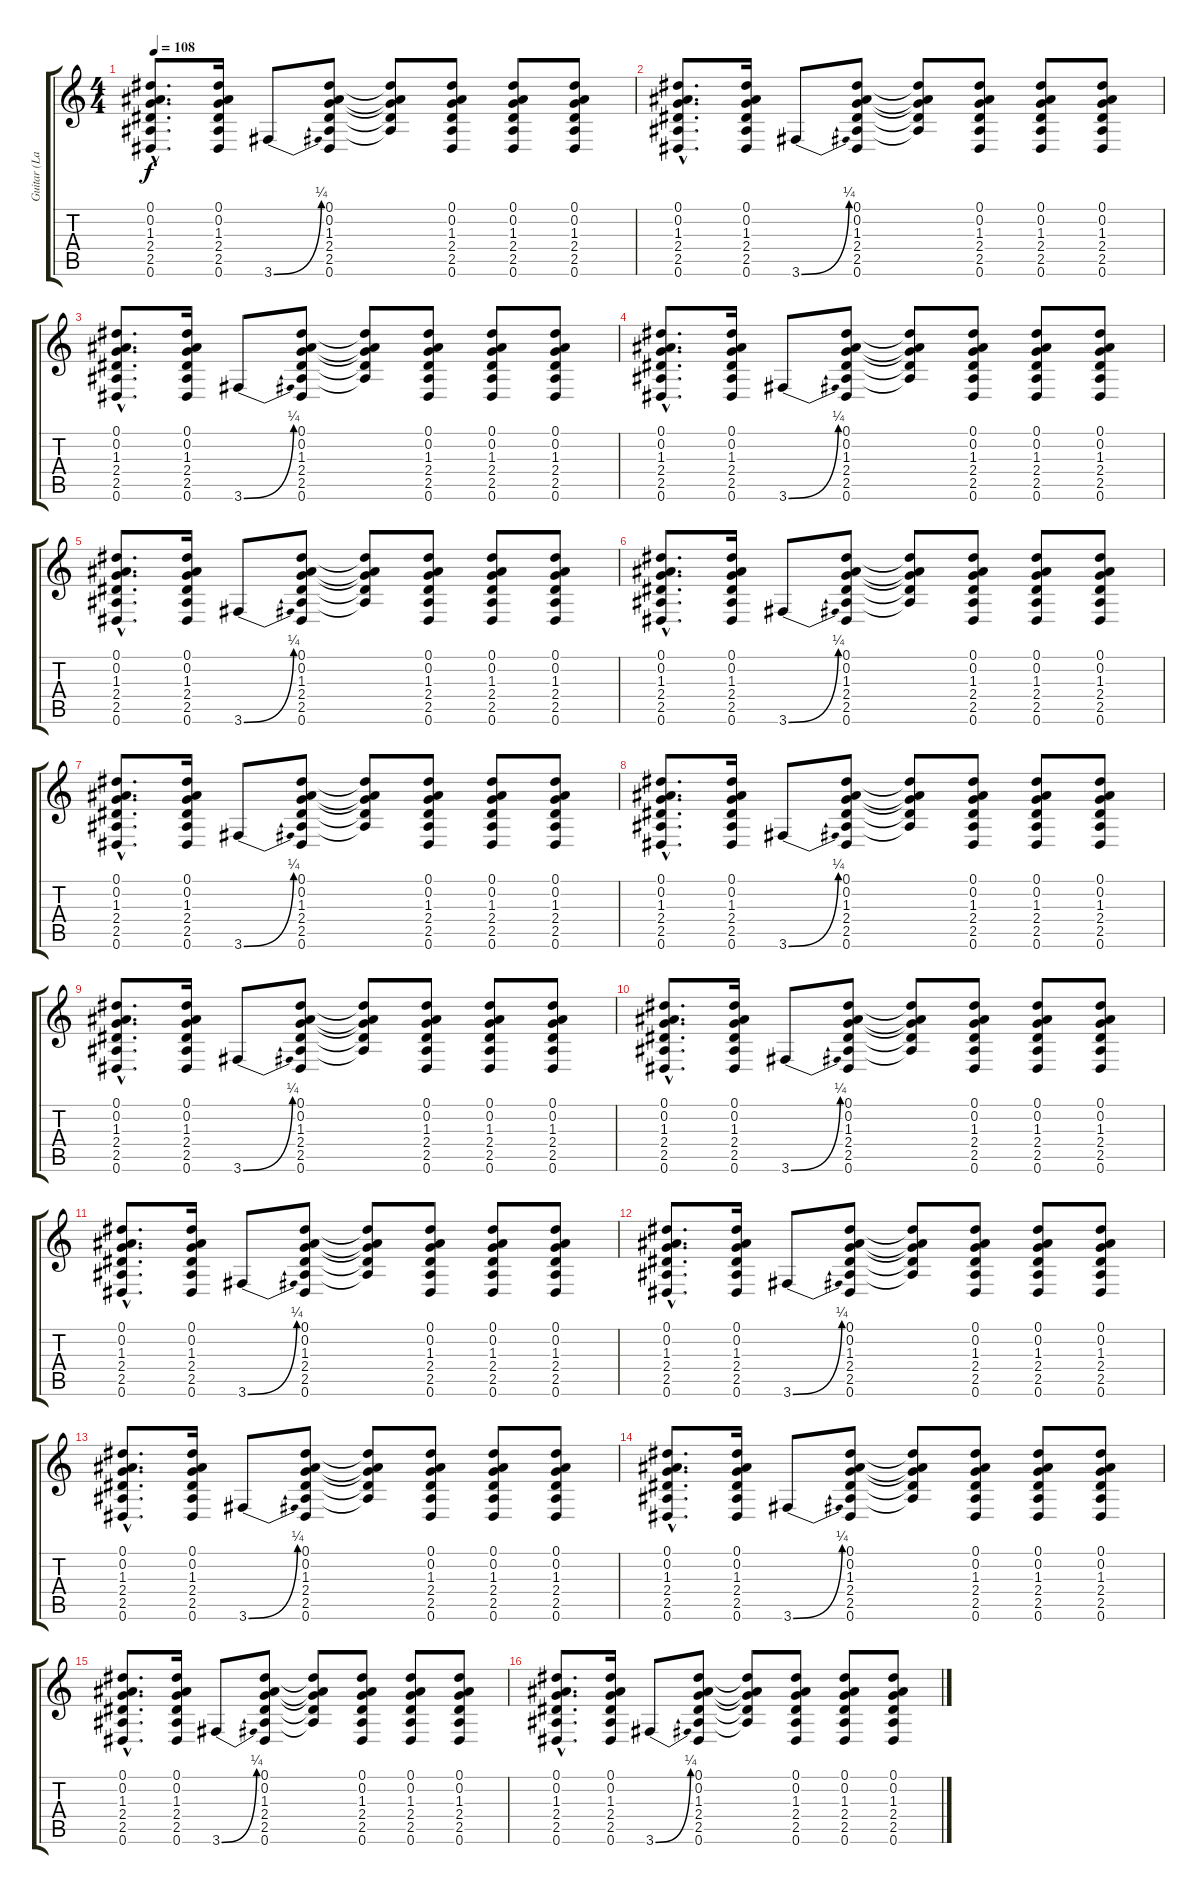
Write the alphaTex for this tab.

\track ("Guitar (Larry Lee)" "Guitar (La") {instrument overdrivenguitar}
\staff {score tabs}
\tuning (Eb4 Bb3 Gb3 Db3 Ab2 Eb2) {hide}
\ts (4 4)
\tempo 108
\clef g2
\ks c
(0.1{hac} 0.2{hac} 1.3{hac} 2.4{hac} 2.5{hac} 0.6{hac}).8{d dy f} (0.1 0.2 1.3 2.4 2.5 0.6).16 3.6{be (bend 0 0 60 1)}.8 (0.1 0.2 1.3 2.4 2.5 0.6).8 (0.1{t} 0.2{t} 1.3{t} 2.4{t} 2.5{t}).8 (0.1 0.2 1.3 2.4 2.5 0.6).8 (0.1 0.2 1.3 2.4 2.5 0.6).8 (0.1 0.2 1.3 2.4 2.5 0.6).8 |
(0.1{hac} 0.2{hac} 1.3{hac} 2.4{hac} 2.5{hac} 0.6{hac}).8{d} (0.1 0.2 1.3 2.4 2.5 0.6).16 3.6{be (bend 0 0 60 1)}.8 (0.1 0.2 1.3 2.4 2.5 0.6).8 (0.1{t} 0.2{t} 1.3{t} 2.4{t} 2.5{t}).8 (0.1 0.2 1.3 2.4 2.5 0.6).8 (0.1 0.2 1.3 2.4 2.5 0.6).8 (0.1 0.2 1.3 2.4 2.5 0.6).8 |
(0.1{hac} 0.2{hac} 1.3{hac} 2.4{hac} 2.5{hac} 0.6{hac}).8{d} (0.1 0.2 1.3 2.4 2.5 0.6).16 3.6{be (bend 0 0 60 1)}.8 (0.1 0.2 1.3 2.4 2.5 0.6).8 (0.1{t} 0.2{t} 1.3{t} 2.4{t} 2.5{t}).8 (0.1 0.2 1.3 2.4 2.5 0.6).8 (0.1 0.2 1.3 2.4 2.5 0.6).8 (0.1 0.2 1.3 2.4 2.5 0.6).8 |
(0.1{hac} 0.2{hac} 1.3{hac} 2.4{hac} 2.5{hac} 0.6{hac}).8{d} (0.1 0.2 1.3 2.4 2.5 0.6).16 3.6{be (bend 0 0 60 1)}.8 (0.1 0.2 1.3 2.4 2.5 0.6).8 (0.1{t} 0.2{t} 1.3{t} 2.4{t} 2.5{t}).8 (0.1 0.2 1.3 2.4 2.5 0.6).8 (0.1 0.2 1.3 2.4 2.5 0.6).8 (0.1 0.2 1.3 2.4 2.5 0.6).8 |
(0.1{hac} 0.2{hac} 1.3{hac} 2.4{hac} 2.5{hac} 0.6{hac}).8{d} (0.1 0.2 1.3 2.4 2.5 0.6).16 3.6{be (bend 0 0 60 1)}.8 (0.1 0.2 1.3 2.4 2.5 0.6).8 (0.1{t} 0.2{t} 1.3{t} 2.4{t} 2.5{t}).8 (0.1 0.2 1.3 2.4 2.5 0.6).8 (0.1 0.2 1.3 2.4 2.5 0.6).8 (0.1 0.2 1.3 2.4 2.5 0.6).8 |
(0.1{hac} 0.2{hac} 1.3{hac} 2.4{hac} 2.5{hac} 0.6{hac}).8{d} (0.1 0.2 1.3 2.4 2.5 0.6).16 3.6{be (bend 0 0 60 1)}.8 (0.1 0.2 1.3 2.4 2.5 0.6).8 (0.1{t} 0.2{t} 1.3{t} 2.4{t} 2.5{t}).8 (0.1 0.2 1.3 2.4 2.5 0.6).8 (0.1 0.2 1.3 2.4 2.5 0.6).8 (0.1 0.2 1.3 2.4 2.5 0.6).8 |
(0.1{hac} 0.2{hac} 1.3{hac} 2.4{hac} 2.5{hac} 0.6{hac}).8{d} (0.1 0.2 1.3 2.4 2.5 0.6).16 3.6{be (bend 0 0 60 1)}.8 (0.1 0.2 1.3 2.4 2.5 0.6).8 (0.1{t} 0.2{t} 1.3{t} 2.4{t} 2.5{t}).8 (0.1 0.2 1.3 2.4 2.5 0.6).8 (0.1 0.2 1.3 2.4 2.5 0.6).8 (0.1 0.2 1.3 2.4 2.5 0.6).8 |
(0.1{hac} 0.2{hac} 1.3{hac} 2.4{hac} 2.5{hac} 0.6{hac}).8{d} (0.1 0.2 1.3 2.4 2.5 0.6).16 3.6{be (bend 0 0 60 1)}.8 (0.1 0.2 1.3 2.4 2.5 0.6).8 (0.1{t} 0.2{t} 1.3{t} 2.4{t} 2.5{t}).8 (0.1 0.2 1.3 2.4 2.5 0.6).8 (0.1 0.2 1.3 2.4 2.5 0.6).8 (0.1 0.2 1.3 2.4 2.5 0.6).8 |
(0.1{hac} 0.2{hac} 1.3{hac} 2.4{hac} 2.5{hac} 0.6{hac}).8{d} (0.1 0.2 1.3 2.4 2.5 0.6).16 3.6{be (bend 0 0 60 1)}.8 (0.1 0.2 1.3 2.4 2.5 0.6).8 (0.1{t} 0.2{t} 1.3{t} 2.4{t} 2.5{t}).8 (0.1 0.2 1.3 2.4 2.5 0.6).8 (0.1 0.2 1.3 2.4 2.5 0.6).8 (0.1 0.2 1.3 2.4 2.5 0.6).8 |
(0.1{hac} 0.2{hac} 1.3{hac} 2.4{hac} 2.5{hac} 0.6{hac}).8{d} (0.1 0.2 1.3 2.4 2.5 0.6).16 3.6{be (bend 0 0 60 1)}.8 (0.1 0.2 1.3 2.4 2.5 0.6).8 (0.1{t} 0.2{t} 1.3{t} 2.4{t} 2.5{t}).8 (0.1 0.2 1.3 2.4 2.5 0.6).8 (0.1 0.2 1.3 2.4 2.5 0.6).8 (0.1 0.2 1.3 2.4 2.5 0.6).8 |
(0.1{hac} 0.2{hac} 1.3{hac} 2.4{hac} 2.5{hac} 0.6{hac}).8{d} (0.1 0.2 1.3 2.4 2.5 0.6).16 3.6{be (bend 0 0 60 1)}.8 (0.1 0.2 1.3 2.4 2.5 0.6).8 (0.1{t} 0.2{t} 1.3{t} 2.4{t} 2.5{t}).8 (0.1 0.2 1.3 2.4 2.5 0.6).8 (0.1 0.2 1.3 2.4 2.5 0.6).8 (0.1 0.2 1.3 2.4 2.5 0.6).8 |
(0.1{hac} 0.2{hac} 1.3{hac} 2.4{hac} 2.5{hac} 0.6{hac}).8{d} (0.1 0.2 1.3 2.4 2.5 0.6).16 3.6{be (bend 0 0 60 1)}.8 (0.1 0.2 1.3 2.4 2.5 0.6).8 (0.1{t} 0.2{t} 1.3{t} 2.4{t} 2.5{t}).8 (0.1 0.2 1.3 2.4 2.5 0.6).8 (0.1 0.2 1.3 2.4 2.5 0.6).8 (0.1 0.2 1.3 2.4 2.5 0.6).8 |
(0.1{hac} 0.2{hac} 1.3{hac} 2.4{hac} 2.5{hac} 0.6{hac}).8{d} (0.1 0.2 1.3 2.4 2.5 0.6).16 3.6{be (bend 0 0 60 1)}.8 (0.1 0.2 1.3 2.4 2.5 0.6).8 (0.1{t} 0.2{t} 1.3{t} 2.4{t} 2.5{t}).8 (0.1 0.2 1.3 2.4 2.5 0.6).8 (0.1 0.2 1.3 2.4 2.5 0.6).8 (0.1 0.2 1.3 2.4 2.5 0.6).8 |
(0.1{hac} 0.2{hac} 1.3{hac} 2.4{hac} 2.5{hac} 0.6{hac}).8{d} (0.1 0.2 1.3 2.4 2.5 0.6).16 3.6{be (bend 0 0 60 1)}.8 (0.1 0.2 1.3 2.4 2.5 0.6).8 (0.1{t} 0.2{t} 1.3{t} 2.4{t} 2.5{t}).8 (0.1 0.2 1.3 2.4 2.5 0.6).8 (0.1 0.2 1.3 2.4 2.5 0.6).8 (0.1 0.2 1.3 2.4 2.5 0.6).8 |
(0.1{hac} 0.2{hac} 1.3{hac} 2.4{hac} 2.5{hac} 0.6{hac}).8{d} (0.1 0.2 1.3 2.4 2.5 0.6).16 3.6{be (bend 0 0 60 1)}.8 (0.1 0.2 1.3 2.4 2.5 0.6).8 (0.1{t} 0.2{t} 1.3{t} 2.4{t} 2.5{t}).8 (0.1 0.2 1.3 2.4 2.5 0.6).8 (0.1 0.2 1.3 2.4 2.5 0.6).8 (0.1 0.2 1.3 2.4 2.5 0.6).8 |
(0.1{hac} 0.2{hac} 1.3{hac} 2.4{hac} 2.5{hac} 0.6{hac}).8{d} (0.1 0.2 1.3 2.4 2.5 0.6).16 3.6{be (bend 0 0 60 1)}.8 (0.1 0.2 1.3 2.4 2.5 0.6).8 (0.1{t} 0.2{t} 1.3{t} 2.4{t} 2.5{t}).8 (0.1 0.2 1.3 2.4 2.5 0.6).8 (0.1 0.2 1.3 2.4 2.5 0.6).8 (0.1 0.2 1.3 2.4 2.5 0.6).8
